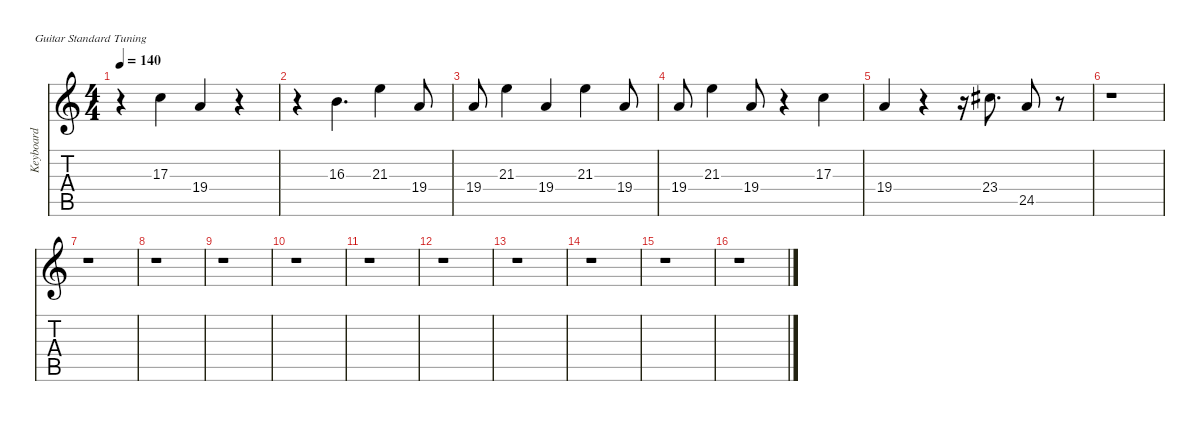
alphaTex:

\defaultSystemsLayout 4
\hideDynamics
\bracketExtendMode nobrackets
\otherSystemsTrackNameOrientation horizontal
\track ("Keyboard" "Keyboard") {instrument clarinet}
\staff {score tabs}
\tuning (E4 B3 G3 D3 A2 E2)
\ts (4 4)
\tempo 140
\clef g2
\ks c
r.4{dy f} 17.3.4 19.4.4 r.4 |
r.4 16.3.4{d} 21.3.4 19.4.8 |
19.4.8 21.3.4 19.4.4 21.3.4 19.4.8 |
19.4.8 21.3.4 19.4.8 r.4 17.3.4 |
19.4.4 r.4 r.16 23.4{acc #}.8{d} 24.5.8 r.8 |
r.1 |
r.1 |
r.1 |
r.1 |
r.1 |
r.1 |
r.1 |
r.1 |
r.1 |
r.1 |
r.1
